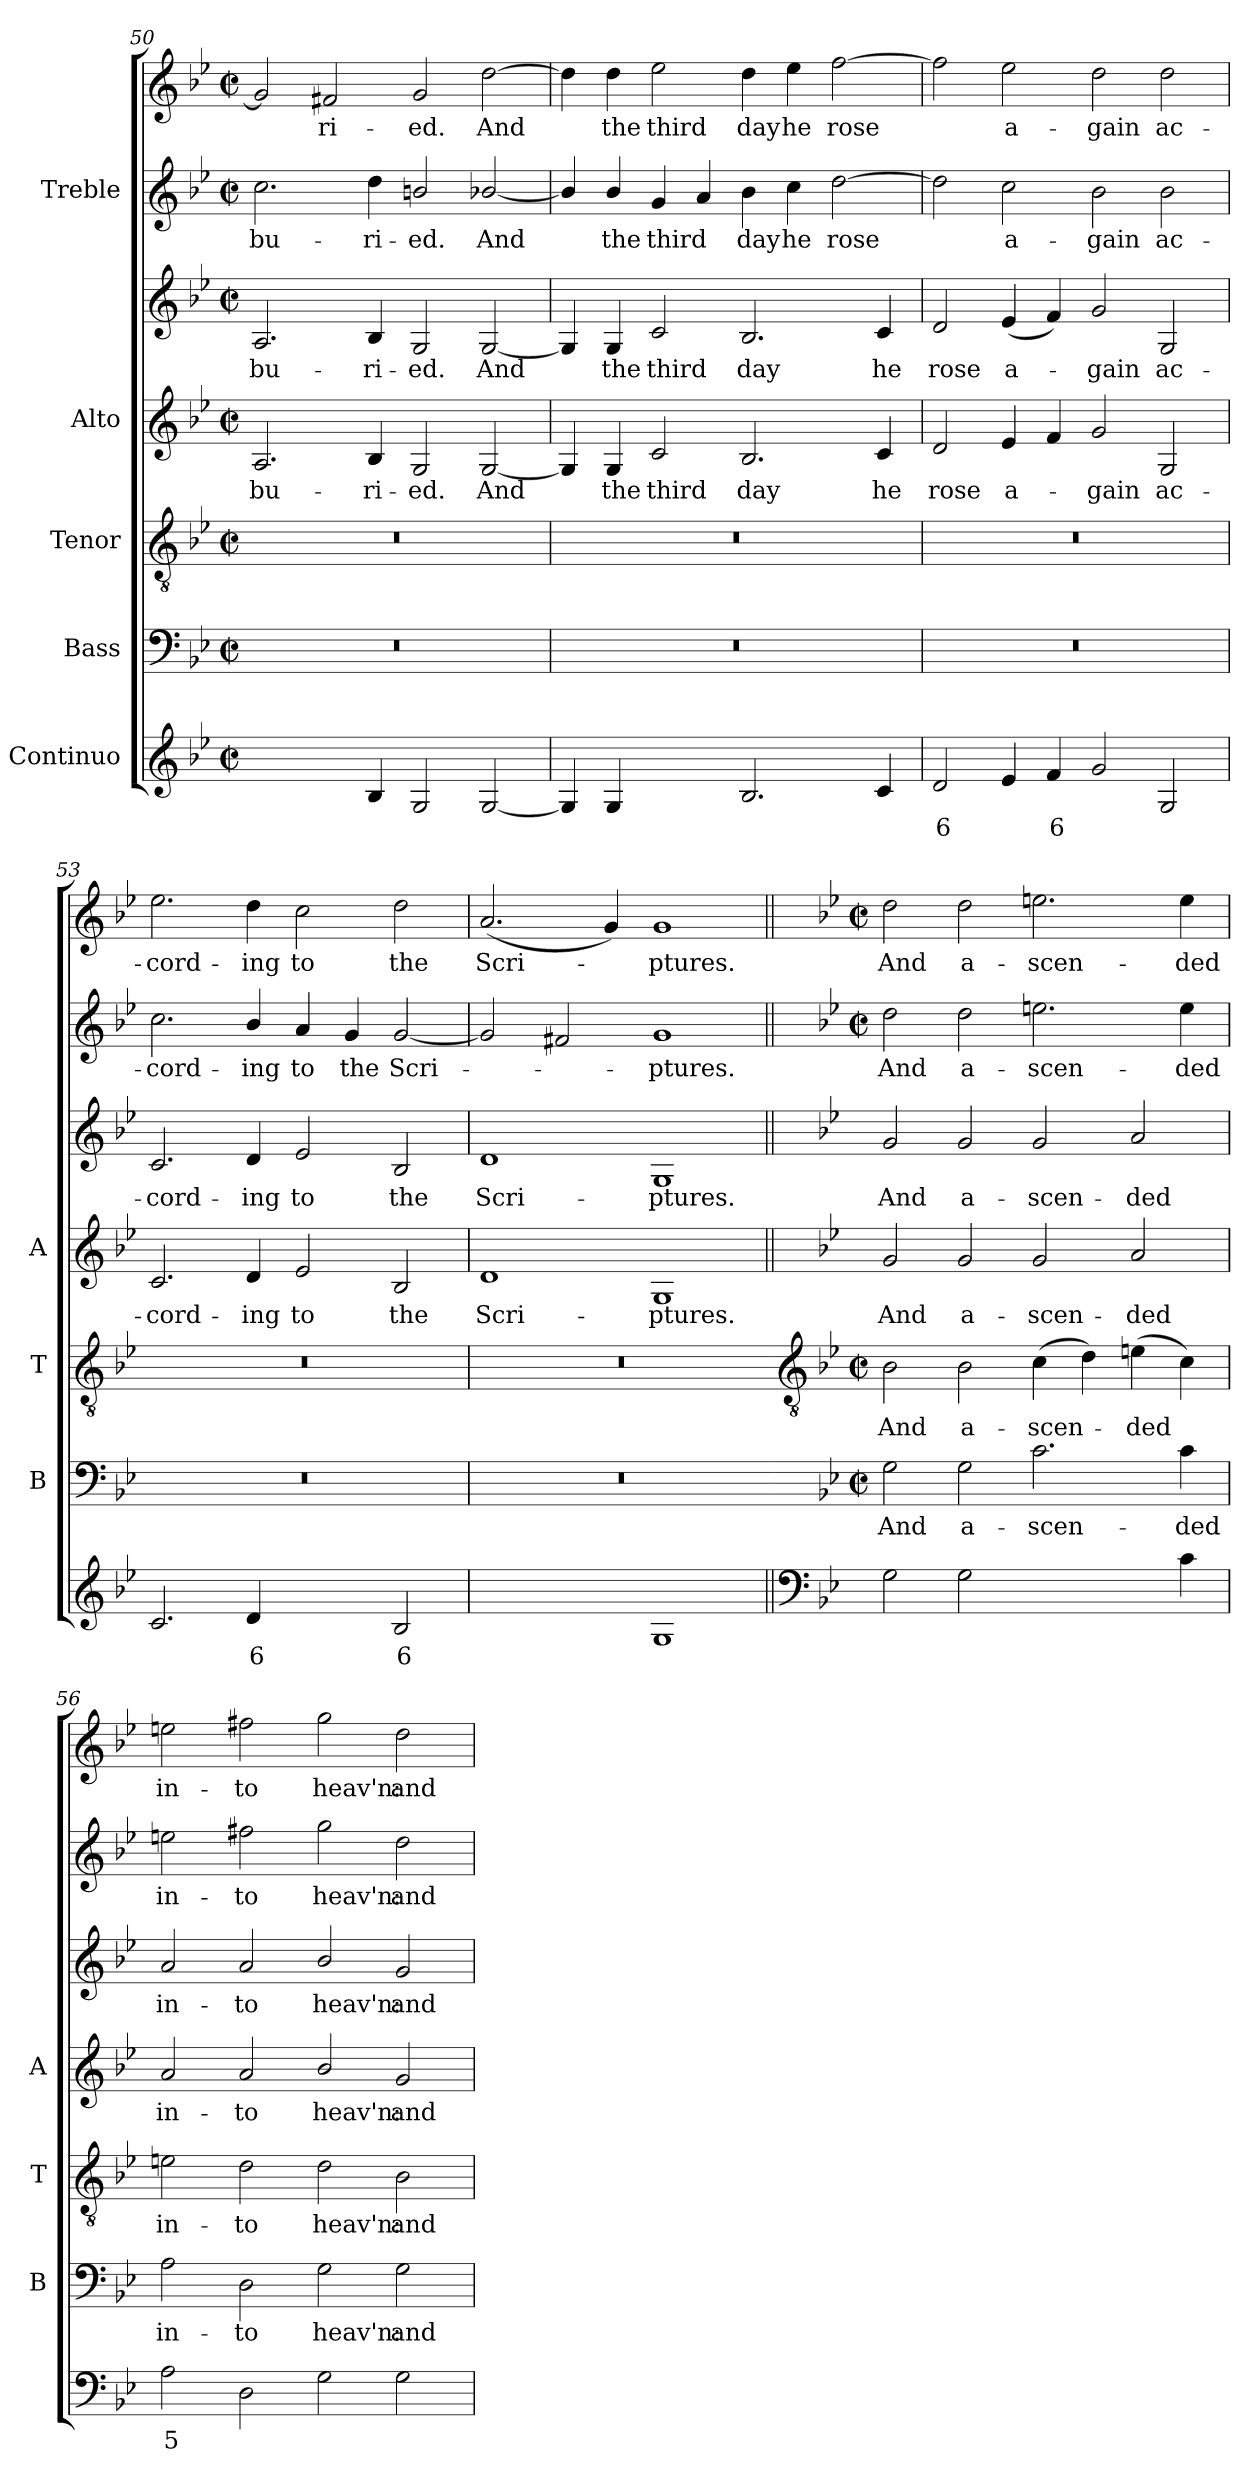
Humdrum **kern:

**kern	**text	**text	**kern	**text	**kern	**text	**kern	**text	**kern	**text	**kern	**text	**kern	**text
*part5	*part5	*part5	*part4	*part4	*part3	*part3	*part2	*part2	*part2	*part2	*part1	*part1	*part1	*part1
*staff7	*staff7	*staff7	*staff6	*staff6	*staff5	*staff5	*staff4	*staff4	*staff3	*staff3	*staff2	*staff2	*staff1	*staff1
*I"Continuo	*	*	*I"Bass	*	*I"Tenor	*	*I"Alto	*	*	*	*I"Treble	*	*	*
*	*	*	*I'B	*	*I'T	*	*I'A	*	*	*	*	*	*	*
!!LO:LB:g=z
*clefG2	*	*	*clefF4	*	*clefGv2	*	*clefG2	*	*clefG2	*	*clefG2	*	*clefG2	*
*k[b-e-]	*	*	*k[b-e-]	*	*k[b-e-]	*	*k[b-e-]	*	*k[b-e-]	*	*k[b-e-]	*	*k[b-e-]	*
*B-:	*	*	*B-:	*	*B-:	*	*B-:	*	*B-:	*	*B-:	*	*B-:	*
*M4/2	*	*	*M4/2	*	*M4/2	*	*M4/2	*	*M4/2	*	*M4/2	*	*M4/2	*
*met(c|)	*	*	*met(c|)	*	*met(c|)	*	*met(c|)	*	*met(c|)	*	*met(c|)	*	*met(c|)	*
=50	=50	=50	=50	=50	=50	=50	=50	=50	=50	=50	=50	=50	=50	=50
!	!LO:LY:b	!	!	!	!	!	!	!LO:LY:b	!	!LO:LY:b	!	!LO:LY:b	!	!
[2Ayy	7	.	0r	.	0r	.	2.A	bu-	2.A	bu-	2.cc	bu-	2g]	.
!	!LO:LY:b	!	!	!	!	!	!	!	!	!	!	!	!	!LO:LY:b
4Ayy]	6	.	.	.	.	.	.	.	.	.	.	.	2f#X	ri-
!	!	!	!	!	!	!	!	!LO:LY:b	!	!LO:LY:b	!	!LO:LY:b	!	!
4B-	.	.	.	.	.	.	4B-	-ri-	4B-	-ri-	4dd\	-ri-	.	.
!	!	!	!	!	!	!	!	!LO:LY:b	!	!LO:LY:b	!	!LO:LY:b	!	!LO:LY:b
2G	.	.	.	.	.	.	2G	-ed.	2G	-ed.	2bn/	-ed.	2g	-ed.
!	!	!	!	!	!	!	!	!LO:LY:b	!	!LO:LY:b	!	!LO:LY:b	!	!LO:LY:b
[2G	.	.	.	.	.	.	[2G	And	[2G	And	[2b-X/	And	[2dd	And
=51	=51	=51	=51	=51	=51	=51	=51	=51	=51	=51	=51	=51	=51	=51
4G]	.	.	0r	.	0r	.	4G]	.	4G]	.	4b-/]	.	4dd]	.
!	!	!	!	!	!	!	!	!LO:LY:b	!	!LO:LY:b	!	!LO:LY:b	!	!LO:LY:b
4G	.	.	.	.	.	.	4G	the	4G	the	4b-/	the	4dd	the
!	!LO:LY:b	!	!	!	!	!	!	!LO:LY:b	!	!LO:LY:b	!	!LO:LY:b	!	!LO:LY:b
[4cyy	5	.	.	.	.	.	2c	third	2c	third	4g	third	2ee-	third
!	!LO:LY:b	!	!	!	!	!	!	!	!	!	!	!	!	!
4cyy]	6	.	.	.	.	.	.	.	.	.	4a	.	.	.
!	!	!	!	!	!	!	!	!LO:LY:b	!	!LO:LY:b	!	!LO:LY:b	!	!LO:LY:b
2.B-	.	.	.	.	.	.	2.B-	day	2.B-	day	4b-	day	4dd	day
!	!	!	!	!	!	!	!	!	!	!	!	!LO:LY:b	!	!LO:LY:b
.	.	.	.	.	.	.	.	.	.	.	4cc	he	4ee-	he
!	!	!	!	!	!	!	!	!	!	!	!	!LO:LY:b	!	!LO:LY:b
.	.	.	.	.	.	.	.	.	.	.	[2dd\	rose	[2ff	rose
!	!	!	!	!	!	!	!	!LO:LY:b	!	!LO:LY:b	!	!	!	!
4c	.	.	.	.	.	.	4c	he	4c	he	.	.	.	.
=52	=52	=52	=52	=52	=52	=52	=52	=52	=52	=52	=52	=52	=52	=52
!	!LO:LY:b	!	!	!	!	!	!	!LO:LY:b	!	!LO:LY:b	!	!	!	!
2d	6	.	0r	.	0r	.	2d	rose	2d	rose	2dd\]	.	2ff]	.
!	!	!	!	!	!	!	!	!LO:LY:b	!	!LO:LY:b	!	!LO:LY:b	!	!LO:LY:b
4e-	.	.	.	.	.	.	4e-	a-	(<4e-	a-	2cc	-a-	2ee-	a-
!	!LO:LY:b	!	!	!	!	!	!	!	!	!	!	!	!	!
4f	6	.	.	.	.	.	4f	.	4f)	.	.	.	.	.
!	!	!	!	!	!	!	!	!LO:LY:b	!	!LO:LY:b	!	!LO:LY:b	!	!LO:LY:b
2g	.	.	.	.	.	.	2g	gain	2g	gain	2b-	-gain	2dd	-gain
!	!	!	!	!	!	!	!	!LO:LY:b	!	!LO:LY:b	!	!LO:LY:b	!	!LO:LY:b
2G	.	.	.	.	.	.	2G	ac-	2G	ac-	2b-	ac-	2dd	ac-
=53	=53	=53	=53	=53	=53	=53	=53	=53	=53	=53	=53	=53	=53	=53
!	!	!	!	!	!	!	!	!LO:LY:b	!	!LO:LY:b	!	!LO:LY:b	!	!LO:LY:b
2.c	.	.	0r	.	0r	.	2.c	-cord-	2.c	-cord-	2.cc	cord-	2.ee-	-cord-
!	!LO:LY:b	!	!	!	!	!	!	!LO:LY:b	!	!LO:LY:b	!	!LO:LY:b	!	!LO:LY:b
4d	6	.	.	.	.	.	4d	-ing	4d	-ing	4b-/	-ing	4dd\	-ing
!	!LO:LY:b	!LO:LY:b	!	!	!	!	!	!LO:LY:b	!	!LO:LY:b	!	!LO:LY:b	!	!LO:LY:b
[4e-yy	6	4	.	.	.	.	2e-	to	2e-	to	4a	to	2cc	to
!	!	!LO:LY:b	!	!	!	!	!	!	!	!	!	!LO:LY:b	!	!
4e-yy]	.	3	.	.	.	.	.	.	.	.	4g	the	.	.
!	!LO:LY:b	!	!	!	!	!	!	!LO:LY:b	!	!LO:LY:b	!	!LO:LY:b	!	!LO:LY:b
2B-	6	.	.	.	.	.	2B-	the	2B-	the	[2g	Scri-	2dd\	the
=54	=54	=54	=54	=54	=54	=54	=54	=54	=54	=54	=54	=54	=54	=54
!	!LO:LY:b	!	!	!	!	!	!	!LO:LY:b	!	!LO:LY:b	!	!	!	!LO:LY:b
[2dyy	4	.	0r	.	0r	.	1d	Scri-	1d	Scri-	2g]	.	(<2.a	Scri-
!	!LO:LY:b	!	!	!	!	!	!	!	!	!	!	!	!	!
2dyy]	3	.	.	.	.	.	.	.	.	.	2f#X	.	.	.
.	.	.	.	.	.	.	.	.	.	.	.	.	4g)	.
!	!	!	!	!	!	!	!	!LO:LY:b	!	!LO:LY:b	!	!LO:LY:b	!	!LO:LY:b
1G	.	.	.	.	.	.	1G	-ptures.	1G	-ptures.	1g	ptures.	1g	ptures.
!!LO:LB:g=z
=55||	=55||	=55||	=55	=55||	=55	=55||	=55||	=55||	=55||	=55||	=55||	=55||	=55||	=55||
*clefF4	*	*	*	*	*clefGv2	*	*	*	*	*	*	*	*	*
*	*	*	*k[b-e-]	*	*k[b-e-]	*	*	*	*	*	*k[b-e-]	*	*k[b-e-]	*
*	*	*	*B-:	*	*B-:	*	*	*	*	*	*B-:	*	*B-:	*
*	*	*	*M4/2	*	*M4/2	*	*	*	*	*	*M4/2	*	*M4/2	*
*	*	*	*met(c|)	*	*met(c|)	*	*	*	*	*	*met(c|)	*	*met(c|)	*
!	!	!	!	!LO:LY:b	!	!LO:LY:b	!	!LO:LY:b	!	!LO:LY:b	!	!LO:LY:b	!	!LO:LY:b
2G	.	.	2G	And	2B-	And	2g	And	2g	And	2dd	And	2dd	And
!	!	!	!	!LO:LY:b	!	!LO:LY:b	!	!LO:LY:b	!	!LO:LY:b	!	!LO:LY:b	!	!LO:LY:b
2G	.	.	2G	a-	2B-	a-	2g	a-	2g	a-	2dd	a-	2dd	a-
!	!LO:LY:b	!LO:LY:b	!	!LO:LY:b	!	!LO:LY:b	!	!LO:LY:b	!	!LO:LY:b	!	!LO:LY:b	!	!LO:LY:b
[2cyy	5	3	2.c	-scen-	(>4c	-scen-	2g	-scen-	2g	-scen-	2.een	-scen-	2.een	-scen-
.	.	.	.	.	4d)	.	.	.	.	.	.	.	.	.
!	!LO:LY:b	!	!	!	!	!LO:LY:b	!	!LO:LY:b	!	!LO:LY:b	!	!	!	!
4cyy]	6	.	.	.	(>4en	ded	2a	-ded	2a	-ded	.	.	.	.
!	!	!	!	!LO:LY:b	!	!	!	!	!	!	!	!LO:LY:b	!	!LO:LY:b
4c	.	.	4c	-ded	4c)	.	.	.	.	.	4ee	-ded	4ee	-ded
=56	=56	=56	=56	=56	=56	=56	=56	=56	=56	=56	=56	=56	=56	=56
!	!LO:LY:b	!	!	!LO:LY:b	!	!LO:LY:b	!	!LO:LY:b	!	!LO:LY:b	!	!LO:LY:b	!	!LO:LY:b
2A	5	.	2A	in-	2en	in-	2a	in-	2a	in-	2een	in-	2een	in-
!	!	!	!	!LO:LY:b	!	!LO:LY:b	!	!LO:LY:b	!	!LO:LY:b	!	!LO:LY:b	!	!LO:LY:b
2D	.	.	2D	-to	2d\	-to	2a	-to	2a	-to	2ff#X	-to	2ff#X	-to
!	!	!	!	!LO:LY:b	!	!LO:LY:b	!	!LO:LY:b	!	!LO:LY:b	!	!LO:LY:b	!	!LO:LY:b
2G	.	.	2G	heav'n:	2d\	heav'n:	2b-/	heav'n:	2b-/	heav'n:	2gg	heav'n:	2gg	heav'n:
!	!	!	!	!LO:LY:b	!	!LO:LY:b	!	!LO:LY:b	!	!LO:LY:b	!	!LO:LY:b	!	!LO:LY:b
2G	.	.	2G	and	2B-	and	2g	and	2g	and	2dd	and	2dd	and
=	=	=	=	=	=	=	=	=	=	=	=	=	=	=
*-	*-	*-	*-	*-	*-	*-	*-	*-	*-	*-	*-	*-	*-	*-
